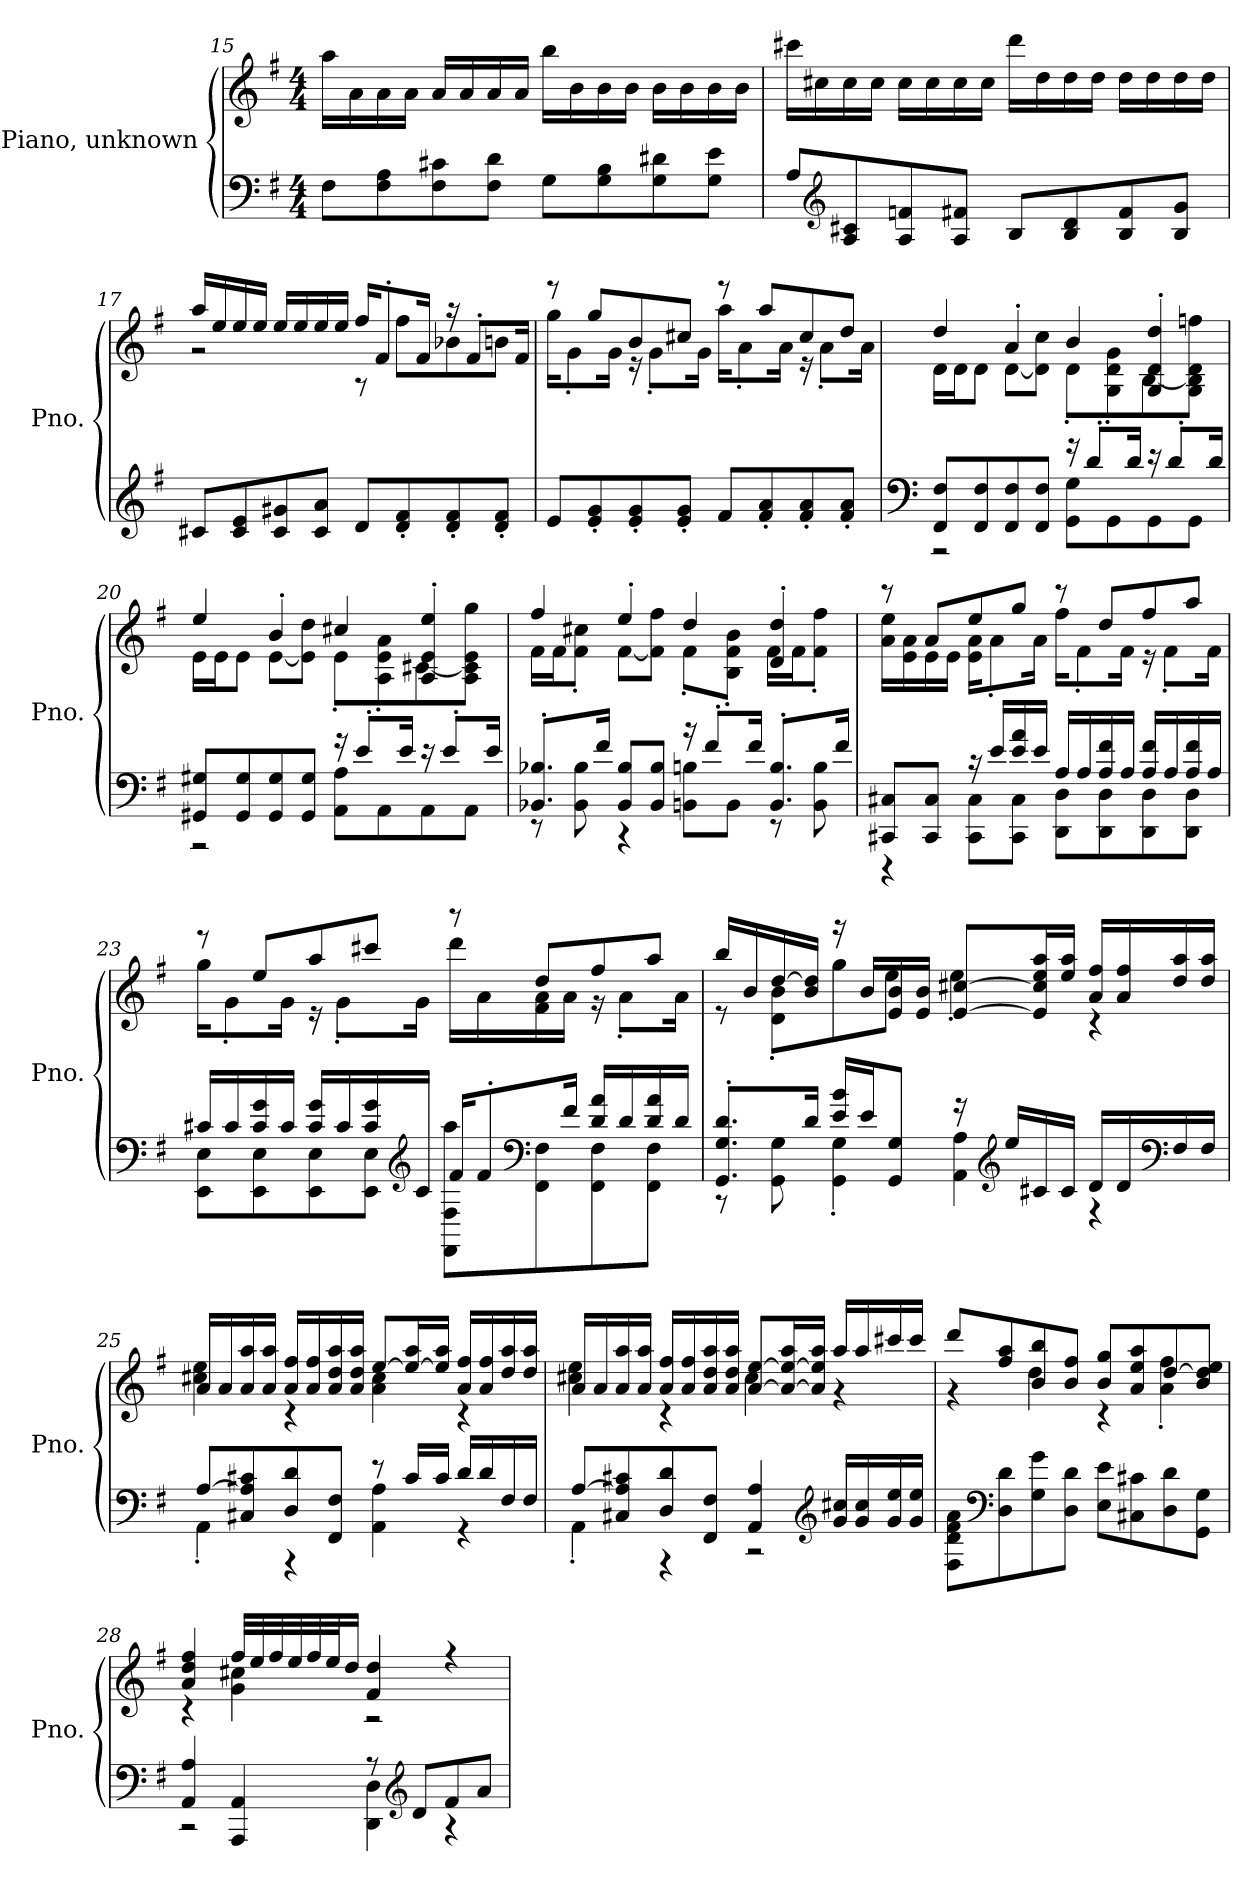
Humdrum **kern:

**kern	**kern
*part1	*part1
*staff2	*staff1
*I"Piano, unknown	*
*I'Pno.	*
*clefF4	*clefG2
*k[f#]	*k[f#]
*M4/4	*M4/4
=15	=15
8F#\L	16aa\LL
.	16a\
8F#\ 8A\	16a\
.	16a\JJ
8F#\ 8c#X\	16a/LL
.	16a/
8F#\ 8d\J	16a/
.	16a/JJ
8G\L	16bb\LL
.	16b\
8G\ 8B\	16b\
.	16b\JJ
8G\ 8d#X\	16b\LL
.	16b\
8G\ 8e\J	16b\
.	16b\JJ
!!LO:PB:g=z
=16	=16
8A/L	16ccc#X\LL
.	16cc#X\
*clefG2	*
8A/ 8c#X/	16cc#\
.	16cc#\JJ
8A/ 8fn/	16cc#\LL
.	16cc#\
8A/ 8f#X/J	16cc#\
.	16cc#\JJ
8B/L	16ddd\LL
.	16dd\
8B/ 8d/	16dd\
.	16dd\JJ
8B/ 8f#/	16dd\LL
.	16dd\
8B/ 8g/J	16dd\
.	16dd\JJ
=17	=17
*	*^
8c#X/L	16aa/LL	2r
.	16ee/	.
8c#/ 8e/	16ee/	.
.	16ee/JJ	.
8c#/ 8g#X/	16ee/LL	.
.	16ee/	.
8c#/ 8a/J	16ee/	.
.	16ee/JJ	.
8d/L	16ff#/KL	8r
.	8f#'/	.
8d/' 8f#/'	.	8ff#\L
.	16f#/Jk	.
8d/' 8f#/'	16r	8b-X\
.	8f#'/L	.
8d/' 8f#/'J	.	8bn\J
.	16f#/Jk	.
!!LO:LB:g=z	!!
=18	=18	=18
8e/L	8r	16gg\KL
.	.	8g'\
8e/' 8g/'	8gg/L	.
.	.	16g\Jk
8e/' 8g/'	8b/	16r
.	.	8g'\L
8e/' 8g/'J	8cc#X/J	.
.	.	16g\Jk
8f#/L	8r	16aa\KL
.	.	8a'\
8f#/' 8a/'	8aa/L	.
.	.	16a\Jk
8f#/' 8a/'	8cc#/	16r
.	.	8a'\L
8f#/' 8a/'J	8dd/J	.
.	.	16a\Jk
=19	=19	=19
*clefF4	*	*
*^	*	*
8FF#/ 8F#/L	2r	4dd/	16d\LL
.	.	.	16d\J
8FF#/ 8F#/	.	.	8d\J
8FF#/ 8F#/	.	4a'/	[8d\L
8FF#/ 8F#/J	.	.	8d\] 8cc\J
16r	8GG\ 8G\L	4b/	8d'\L
8d'/L	.	.	.
.	8GG\	.	8G\' 8d\' 8g\'
16d/Jk	.	.	.
16r	8GG\	4G/' 4d/' 4dd/'	[8B\
8d'/L	.	.	.
.	8GG\J	.	8G\ 8B\] 8d\ 8ffn\J
16d/Jk	.	.	.
!!LO:LB:g=z	!!
=20	=20	=20	=20
8GG#X/ 8G#X/L	2r	4ee/	16e\LL
.	.	.	16e\J
8GG#/ 8G#/	.	.	8e\J
8GG#/ 8G#/	.	4b'/	[8e\L
8GG#/ 8G#/J	.	.	8e\] 8dd\J
16r	8AA\ 8A\L	4cc#X/	8e'\L
8e'/L	.	.	.
.	8AA\	.	8A\' 8e\' 8a\'
16e/Jk	.	.	.
16r	8AA\	4A/' 4e/' 4ee/'	[8c#X\
8e'/L	.	.	.
.	8AA\J	.	8A\ 8c#\] 8e\ 8gg\J
16e/Jk	.	.	.
=21	=21	=21	=21
8.BB-X/' 8.B-X/'L	8r	4ff#/	16f#\LL
.	.	.	16f#\J
.	8BB-\ 8B-\	.	8f#\' 8cc#X\'J
16f#/Jk	.	.	.
8BB-/ 8B-/L	4r	4ee'/	[8f#\L
8BB-/ 8B-/J	.	.	8f#\] 8ff#\J
16r	8BBn\ 8Bn\L	4dd/	8f#'\L
8f#'/L	.	.	.
.	8BB\J	.	8B\' 8f#\' 8b\'J
16f#/Jk	.	.	.
8.BB/' 8.B/'L	8r	4d/' 4dd/'	16f#\LL
.	.	.	16f#\J
.	8BB\ 8B\	.	8f#\' 8ff#\'J
16f#/Jk	.	.	.
!!LO:LB:g=z	!!
=22	=22	=22	=22
8CC#X/ 8C#X/L	4r	8r	16a\ 16ee\LL
.	.	.	16e\ 16a\
8CC#/ 8C#/J	.	8a/L	16e\
.	.	.	16e\JJ
16r	8CC#\ 8C#\L	8ee/	16e\ 16a\KL
16e/LL	.	.	8a'\
16e/ 16a/	8CC#\ 8C#\J	8gg/J	.
16e/JJ	.	.	16a\Jk
16A/LL	8DD\ 8D\L	8r	16ff#\KL
16A/	.	.	8f#'\
16A/ 16f#/	8DD\ 8D\	8dd/L	.
16A/JJ	.	.	16f#\Jk
16A/ 16f#/LL	8DD\ 8D\	8ff#/	16r
16A/	.	.	8f#'\L
16A/ 16f#/	8DD\ 8D\J	8aa/J	.
16A/JJ	.	.	16f#\Jk
=23	=23	=23	=23
16c#X/LL	8EE\ 8E\L	8r	16gg\KL
16c#/	.	.	8g'\
16c#/ 16g/	8EE\ 8E\	8ee/L	.
16c#/JJ	.	.	16g\Jk
16c#/ 16g/LL	8EE\ 8E\	8aa/	16r
16c#/	.	.	8g'\L
16c#/ 16g/	8EE\ 8E\J	8ccc#X/J	.
*clefG2	*	*	*
16c#/JJ	.	.	16g\Jk
16f#/KL	8FF#\ 8F#\ 8aa\L	8r	16ddd\LL
8f#'/	.	.	16a\
*clefF4	*	*	*
.	8FF#\ 8F#\	8dd/L	16f#\ 16a\
16f#/Jk	.	.	16a\JJ
16d/ 16a/LL	8FF#\ 8F#\	8ff#/	16r
16d/	.	.	8a'\L
16d/ 16a/	8FF#\ 8F#\J	8aa/J	.
16d/JJ	.	.	16a\Jk
!!LO:LB:g=z	!!
=24	=24	=24	=24
8.GG/' 8.G/' 8.d/'L	8r	16bb/LL	8r
.	.	16b/	.
.	8GG\ 8G\	[16dd/	8d\' 8b\'L
16d/Jk	.	16b/ 16dd/]JJ	.
16e/ 16b/LL	4GG\' 4G\'	16r	8gg\
16e/J	.	16b/LL	.
8GG/ 8G/J	.	16e/ 16b/	8ee\J
.	.	16e/ 16b/JJ	.
16r	4AA\ 4A\	[8e/ [8cc#X/L	4ee'\
*clefG2	*	*	*
16ee/LL	.	.	.
16c#X/	.	16e/] 16cc#/] 16ee/ 16aa/L	.
16c#/JJ	.	16ee/ 16aa/JJ	.
16d/LL	4r	16a/ 16ff#/LL	4r
16d/	.	16a/ 16ff#/	.
*clefF4	*	*	*
16F#/	.	16dd/ 16aa/	.
16F#/JJ	.	16dd/ 16aa/JJ	.
=25	=25	=25	=25
[8A/L	4AA'\	16a/LL	4cc#X\ 4ee\
.	.	16a/	.
8C#X/ 8A/] 8c#X/	.	16a/ 16aa/	.
.	.	16a/ 16aa/JJ	.
8D/ 8d/	4r	16a/ 16ff#/LL	4r
.	.	16a/ 16ff#/	.
8FF#/ 8F#/J	.	16a/ 16dd/ 16aa/	.
.	.	16a/ 16dd/ 16aa/JJ	.
8r	4AA\ 4A\	[8ee/L	4a\ 4cc#\
16c#/LL	.	16ee/_ 16aa/L	.
16c#/JJ	.	16ee/] 16aa/JJ	.
16d/LL	4r	16a/ 16ff#/LL	4r
16d/	.	16a/ 16ff#/	.
16F#/	.	16dd/ 16aa/	.
16F#/JJ	.	16dd/ 16aa/JJ	.
!!LO:LB:g=z	!!
=26	=26	=26	=26
[8A/L	4AA'\	16a/LL	4cc#X\ 4ee\
.	.	16a/	.
8C#X/ 8A/] 8c#X/	.	16a/ 16aa/	.
.	.	16a/ 16aa/JJ	.
8D/ 8d/	4r	16a/ 16ff#/LL	4r
.	.	16a/ 16ff#/	.
8FF#/ 8F#/J	.	16a/ 16dd/ 16aa/	.
.	.	16a/ 16dd/ 16aa/JJ	.
4AA/ 4A/	2r	[8a/ [8ee/L	4cc#\
.	.	16a/_ 16ee/_ 16aa/L	.
.	.	16a/] 16ee/] 16aa/JJ	.
*clefG2	*	*	*
16g/ 16cc#X/LL	.	16aa/LL	4r
16g/ 16cc#/	.	16aa/	.
16g/ 16ee/	.	16ccc#X/	.
16g/ 16ee/JJ	.	16ccc#/JJ	.
*v	*v	*	*
=27	=27	=27
8F#\ 8d\ 8f#\ 8a\L	8ddd/L	4r
*clefF4	*	*
8D\ 8d\	8ff#/ 8aa/	.
8G\ 8g\	8b/ 8bb/	4dd\
8D\ 8d\J	8b/ 8ff#/J	.
8E\ 8e\L	8b/ 8gg/L	4r
8C#X\ 8c#X\	8a/ 8ee/ 8aa/	.
8D\ 8d\	[8dd/	4a\' 4ff#\'
8GG\ 8G\J	8b/ 8dd/] 8ee/J	.
!!LO:PB:g=z	!!
=28	=28	=28
*^	*	*
4AA/ 4A/	2r	4a/ 4dd/ 4ff#/	4r
4AAA/ 4AA/	.	32ff#/LLL	4g\ 4cc#X\
.	.	32ee/	.
.	.	32ff#/	.
.	.	32ee/	.
.	.	32ff#/	.
.	.	32ee/J	.
.	.	16dd/JJ	.
8r	4DD\ 4D\	4f#/ 4dd/	2r
*clefG2	*	*	*
8d/L	.	.	.
8f#/	4r	4r	.
8a/J	.	.	.
*v	*v	*	*
*	*v	*v
=	=
*-	*-
